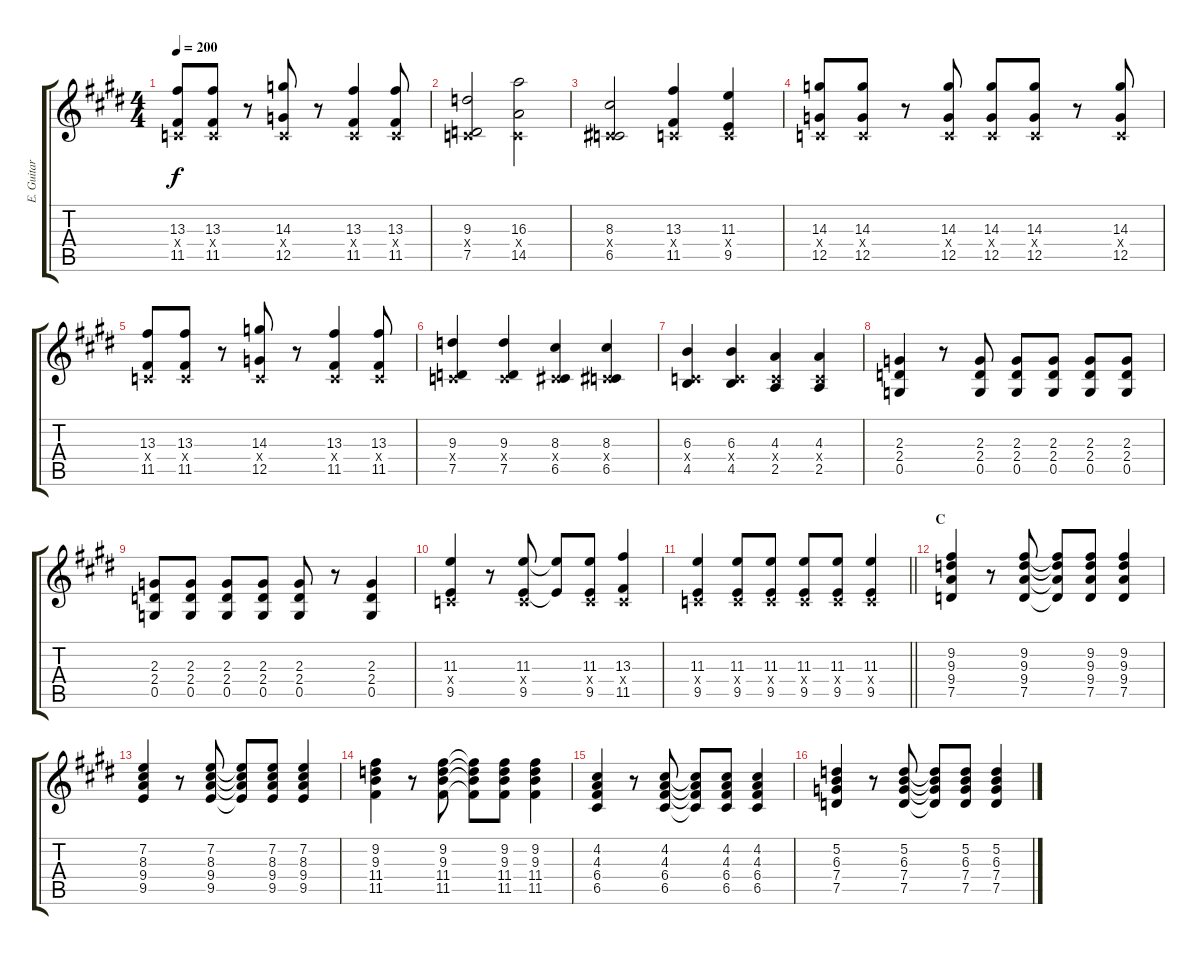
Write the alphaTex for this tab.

\track ("E. Guitar II" "E. Guitar ") {instrument overdrivenguitar}
\staff {score tabs}
\tuning (D4 A3 F3 C3 G2 D2) {hide}
\ts (4 4)
\tempo 200
\clef g2
\ks e
(13.3 0.4{x} 11.5).8{dy f} (13.3 0.4{x} 11.5).8 r.8 (14.3 0.4{x} 12.5).8 r.8 (13.3 0.4{x} 11.5).4 (13.3 0.4{x} 11.5).8 |
(9.3 0.4{x} 7.5).2 (16.3 0.4{x} 14.5).2 |
(8.3 0.4{x} 6.5).2 (13.3 0.4{x} 11.5).4 (11.3 0.4{x} 9.5).4 |
(14.3 0.4{x} 12.5).8 (14.3 0.4{x} 12.5).8 r.8 (14.3 0.4{x} 12.5).8 (14.3 0.4{x} 12.5).8 (14.3 0.4{x} 12.5).8 r.8 (14.3 0.4{x} 12.5).8 |
(13.3 0.4{x} 11.5).8 (13.3 0.4{x} 11.5).8 r.8 (14.3 0.4{x} 12.5).8 r.8 (13.3 0.4{x} 11.5).4 (13.3 0.4{x} 11.5).8 |
(9.3 0.4{x} 7.5).4 (9.3 0.4{x} 7.5).4 (8.3 0.4{x} 6.5).4 (8.3 0.4{x} 6.5).4 |
(6.3 0.4{x} 4.5).4 (6.3 0.4{x} 4.5).4 (4.3 0.4{x} 2.5).4 (4.3 0.4{x} 2.5).4 |
(2.3 2.4 0.5).4 r.8 (2.3 2.4 0.5).8 (2.3 2.4 0.5).8 (2.3 2.4 0.5).8 (2.3 2.4 0.5).8 (2.3 2.4 0.5).8 |
(2.3 2.4 0.5).8 (2.3 2.4 0.5).8 (2.3 2.4 0.5).8 (2.3 2.4 0.5).8 (2.3 2.4 0.5).8 r.8 (2.3 2.4 0.5).4 |
(11.3 0.4{x} 9.5).4 r.8 (11.3 0.4{x} 9.5).8 (11.3{t} 9.5{t}).8 (11.3 0.4{x} 9.5).8 (13.3 0.4{x} 11.5).4 |
\barLineRight lightlight
(11.3 0.4{x} 9.5).4 (11.3 0.4{x} 9.5).8 (11.3 0.4{x} 9.5).8 (11.3 0.4{x} 9.5).8 (11.3 0.4{x} 9.5).8 (11.3 0.4{x} 9.5).4 |
\section ("" "C")
(9.2 9.3 9.4 7.5).4 r.8 (9.2 9.3 9.4 7.5).8 (9.2{t} 9.3{t} 9.4{t} 7.5{t}).8 (9.2 9.3 9.4 7.5).8 (9.2 9.3 9.4 7.5).4 |
(7.2 8.3 9.4 9.5).4 r.8 (7.2 8.3 9.4 9.5).8 (7.2{t} 8.3{t} 9.4{t} 9.5{t}).8 (7.2 8.3 9.4 9.5).8 (7.2 8.3 9.4 9.5).4 |
(9.2 9.3 11.4 11.5).4 r.8 (9.2 9.3 11.4 11.5).8 (9.2{t} 9.3{t} 11.4{t} 11.5{t}).8 (9.2 9.3 11.4 11.5).8 (9.2 9.3 11.4 11.5).4 |
(4.2 4.3 6.4 6.5).4 r.8 (4.2 4.3 6.4 6.5).8 (4.2{t} 4.3{t} 6.4{t} 6.5{t}).8 (4.2 4.3 6.4 6.5).8 (4.2 4.3 6.4 6.5).4 |
(5.2 6.3 7.4 7.5).4 r.8 (5.2 6.3 7.4 7.5).8 (5.2{t} 6.3{t} 7.4{t} 7.5{t}).8 (5.2 6.3 7.4 7.5).8 (5.2 6.3 7.4 7.5).4
